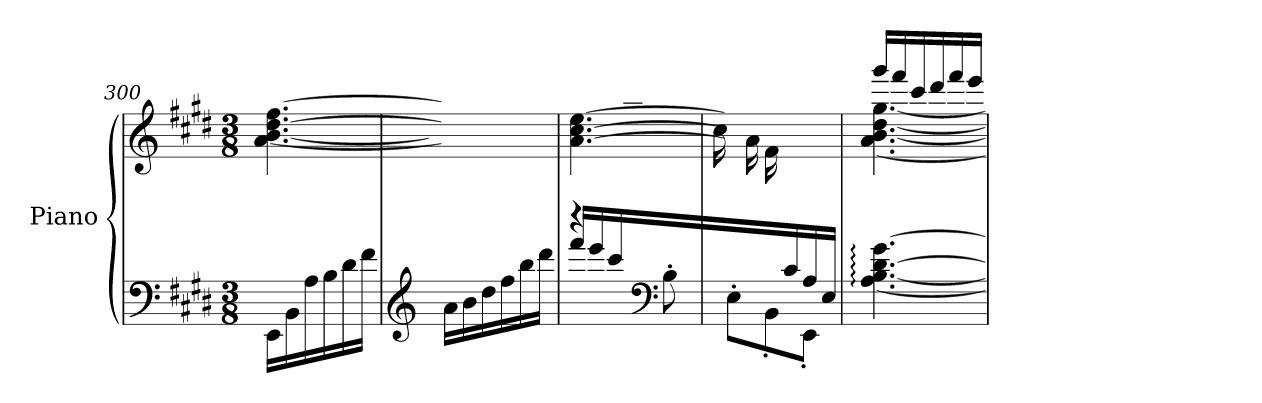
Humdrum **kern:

**kern	**kern
*part1	*part1
*staff2	*staff1
*I"Piano	*
*I'Pno.	*
*clefF4	*clefG2
*k[f#c#g#d#]	*k[f#c#g#d#]
*M3/8	*M3/8
=300	=300
16EE\LL	[4.a\ [4.b\ [4.dd#\ [4.ff#\
16BB\	.
16A\	.
16B\	.
16d#\	.
16f#\JJ	.
=301	=301
*clefG2	*
16a\LL	4.a\yy] 4.b\yy] 4.dd#\yy] 4.ff#\yy]
16b\	.
16dd#\	.
16ff#\	.
16bb\	.
16ddd#\JJ	.
!!LO:PB:g=z
=302	=302
*^	*^
16fff#/LL	4rdddd	[4.a\ [4.cc#\ [4.ee\	8.ryy
16eee/	.	.	.
16ccc#/	.	.	.
8.ryy	.	.	16aa\
*clefF4	*	*	*
.	8B'\	.	16ff#\
.	.	.	16ee\JJ
=303	=303	=303	=303
8.ryy	8E'\L	4.a\yy] 4.cc#\yy] 4.ee\yy]	16cc#\LL
.	.	.	16a\
.	8BB'\	.	16f#\
16c#/	.	.	8.ryy
*	*	*MM57	*
16A/	8EE'\J	.	.
*	*	*MM36	*
16E/JJ	.	.	.
*v	*v	*	*
=304	=304	=304
*	*MM42	*
[4.A\: [4.B\: [4.d#\: [4.g#\:	16ggg#/LL	[4.a\: [4.b\: [4.dd#\: [4.gg#\:
*	*MM57	*
.	16fff#/	.
*	*MM66	*
.	16ccc#/	.
.	16ddd#/	.
.	16fff#/	.
.	16eee/JJ	.
*	*v	*v
=	=
*-	*-
